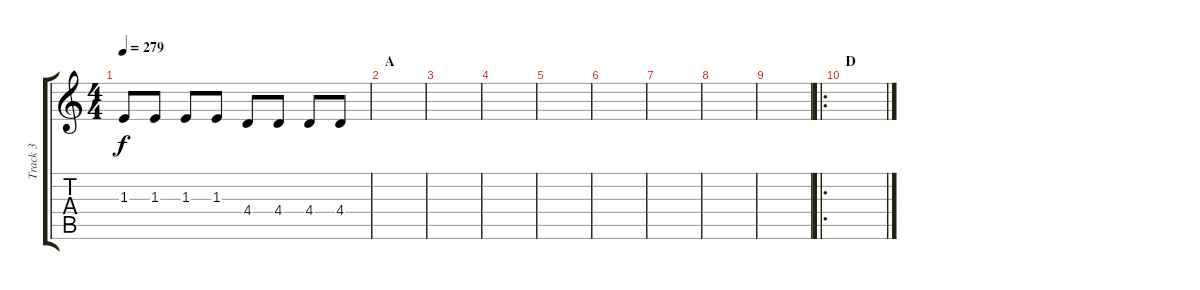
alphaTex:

\track ("Track 3" "Track 3") {instrument distortionguitar}
\staff {score tabs}
\tuning (C4 G3 Eb3 Bb2 F2 C2) {hide}
\ts (4 4)
\tempo 279
\clef g2
\ks c
1.3.8{dy f} 1.3.8 1.3.8 1.3.8 4.4.8 4.4.8 4.4.8 4.4.8 |
\section ("" "A")
|
|
|
|
|
|
|
|
\ro
\section ("" "D")
